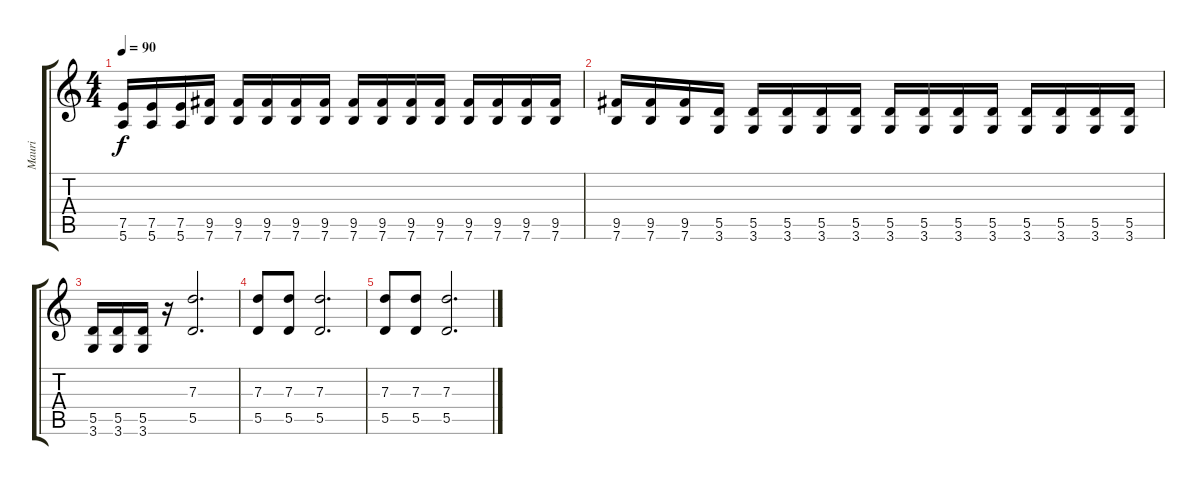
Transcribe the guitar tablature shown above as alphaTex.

\track ("Mauri" "Mauri") {instrument distortionguitar}
\staff {score tabs}
\tuning (E4 B3 G3 D3 A2 E2) {hide}
\ts (4 4)
\tempo 90
\clef g2
\ks c
(7.5 5.6).16{dy f} (7.5 5.6).16 (7.5 5.6).16 (9.5 7.6).16 (9.5 7.6).16 (9.5 7.6).16 (9.5 7.6).16 (9.5 7.6).16 (9.5 7.6).16 (9.5 7.6).16 (9.5 7.6).16 (9.5 7.6).16 (9.5 7.6).16 (9.5 7.6).16 (9.5 7.6).16 (9.5 7.6).16 |
(9.5 7.6).16 (9.5 7.6).16 (9.5 7.6).16 (5.5 3.6).16 (5.5 3.6).16 (5.5 3.6).16 (5.5 3.6).16 (5.5 3.6).16 (5.5 3.6).16 (5.5 3.6).16 (5.5 3.6).16 (5.5 3.6).16 (5.5 3.6).16 (5.5 3.6).16 (5.5 3.6).16 (5.5 3.6).16 |
(5.5 3.6).16 (5.5 3.6).16 (5.5 3.6).16 r.16 (7.3 5.5).2{d} |
(7.3 5.5).8 (7.3 5.5).8 (7.3 5.5).2{d} |
(7.3 5.5).8 (7.3 5.5).8 (7.3 5.5).2{d}
